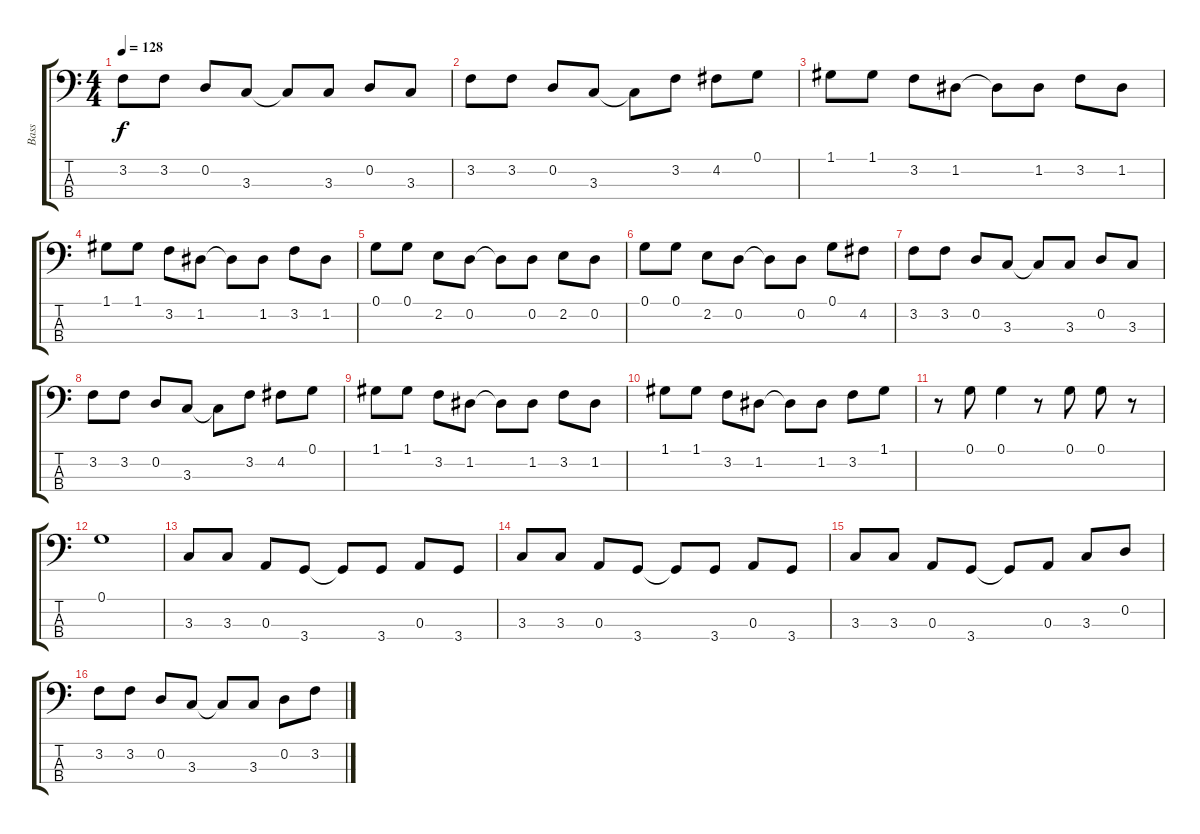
\track ("Bass" "Bass") {instrument electricbassfinger}
\staff {score tabs}
\tuning (G2 D2 A1 E1) {hide}
\ts (4 4)
\tempo 128
\clef f4
\ks c
3.2.8{dy f} 3.2.8 0.2.8 3.3.8 3.3{t}.8 3.3.8 0.2.8 3.3.8 |
3.2.8 3.2.8 0.2.8 3.3.8 3.3{t}.8 3.2.8 4.2.8 0.1.8 |
1.1.8 1.1.8 3.2.8 1.2.8 1.2{t}.8 1.2.8 3.2.8 1.2.8 |
1.1.8 1.1.8 3.2.8 1.2.8 1.2{t}.8 1.2.8 3.2.8 1.2.8 |
0.1.8 0.1.8 2.2.8 0.2.8 0.2{t}.8 0.2.8 2.2.8 0.2.8 |
0.1.8 0.1.8 2.2.8 0.2.8 0.2{t}.8 0.2.8 0.1.8 4.2.8 |
3.2.8 3.2.8 0.2.8 3.3.8 3.3{t}.8 3.3.8 0.2.8 3.3.8 |
3.2.8 3.2.8 0.2.8 3.3.8 3.3{t}.8 3.2.8 4.2.8 0.1.8 |
1.1.8 1.1.8 3.2.8 1.2.8 1.2{t}.8 1.2.8 3.2.8 1.2.8 |
1.1.8 1.1.8 3.2.8 1.2.8 1.2{t}.8 1.2.8 3.2.8 1.1.8 |
r.8 0.1.8 0.1.4 r.8 0.1.8 0.1.8 r.8 |
0.1.1 |
3.3.8 3.3.8 0.3.8 3.4.8 3.4{t}.8 3.4.8 0.3.8 3.4.8 |
3.3.8 3.3.8 0.3.8 3.4.8 3.4{t}.8 3.4.8 0.3.8 3.4.8 |
3.3.8 3.3.8 0.3.8 3.4.8 3.4{t}.8 0.3.8 3.3.8 0.2.8 |
3.2.8 3.2.8 0.2.8 3.3.8 3.3{t}.8 3.3.8 0.2.8 3.2.8
